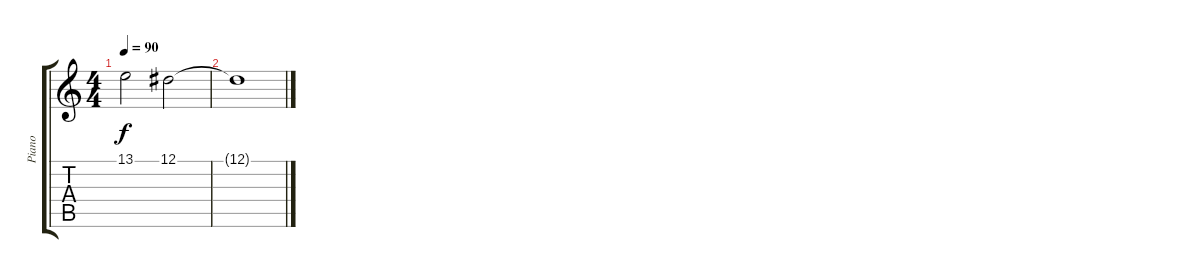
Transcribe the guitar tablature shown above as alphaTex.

\track ("Piano" "Piano") {instrument acousticgrandpiano}
\staff {score tabs}
\tuning (Eb4 Bb3 Gb3 Db3 Ab2 Eb2) {hide}
\ts (4 4)
\tempo 90
\clef g2
\ks c
13.1.2{dy f} 12.1.2 |
12.1{t}.1
